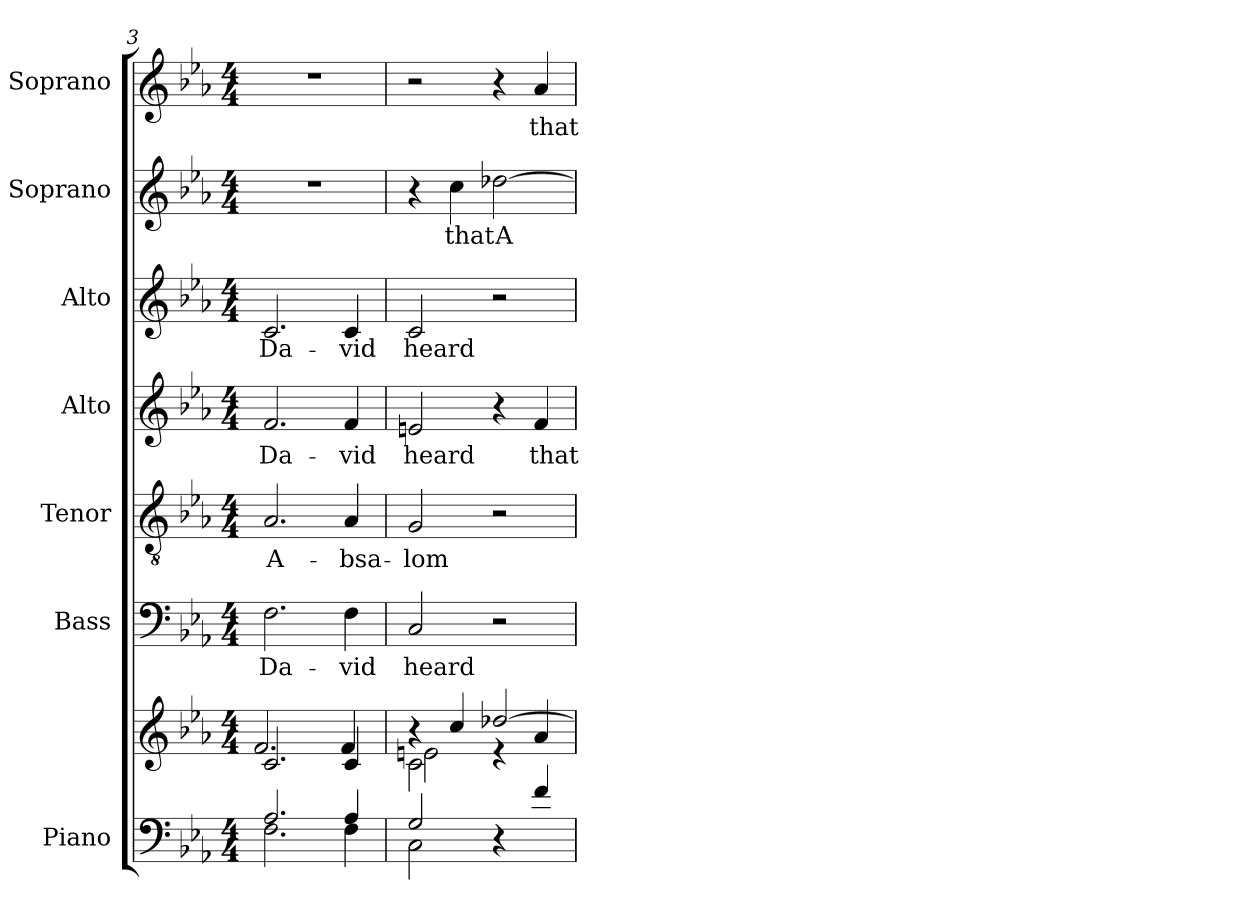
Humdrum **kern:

**kern	**kern	**kern	**text	**kern	**text	**kern	**text	**kern	**text	**kern	**text	**kern	**text
*part7	*part7	*part6	*part6	*part5	*part5	*part4	*part4	*part3	*part3	*part2	*part2	*part1	*part1
*staff8	*staff7	*staff6	*staff6	*staff5	*staff5	*staff4	*staff4	*staff3	*staff3	*staff2	*staff2	*staff1	*staff1
*I"Piano	*	*I"Bass	*	*I"Tenor	*	*I"Alto	*	*I"Alto	*	*I"Soprano	*	*I"Soprano	*
*	*	*I'B.	*	*I'T.	*	*	*	*I'A.	*	*	*	*I'S.	*
*clefF4	*clefG2	*clefF4	*	*clefGv2	*	*clefG2	*	*clefG2	*	*clefG2	*	*clefG2	*
*	*	*	*	*ITrd7c12	*	*	*	*	*	*	*	*	*
*k[b-e-a-]	*k[b-e-a-]	*k[b-e-a-]	*	*k[b-e-a-]	*	*k[b-e-a-]	*	*k[b-e-a-]	*	*k[b-e-a-]	*	*k[b-e-a-]	*
*E-:	*E-:	*E-:	*	*E-:	*	*E-:	*	*E-:	*	*E-:	*	*E-:	*
*M4/4	*M4/4	*M4/4	*	*M4/4	*	*M4/4	*	*M4/4	*	*M4/4	*	*M4/4	*
=3	=3	=3	=3	=3	=3	=3	=3	=3	=3	=3	=3	=3	=3
*^	*^	*	*	*	*	*	*	*	*	*	*	*	*
*	*	*	*^	*	*	*	*	*	*	*	*	*	*	*	*
!	!	!	!	!	!	!LO:LY:b:color=#000000	!	!	!	!	!	!	!	!	!	!
!	!	!	!	!	!	!	!	!LO:LY:b:color=#000000	!	!	!	!	!	!	!	!
!	!	!	!	!	!	!	!	!	!	!LO:LY:b:color=#000000	!	!	!	!	!	!
!	!	!	!	!	!	!	!	!	!	!	!	!LO:LY:b:color=#000000	!	!	!	!
2.A-i/	2.Fi\	1ryy	2.ci/	2.fi/	2.Fi\	Da-	2.AA-i/	A-	2.fi/	Da-	2.ci/	Da-	1r	.	1r	.
!	!	!	!	!	!	!LO:LY:b:color=#000000	!	!	!	!	!	!	!	!	!	!
!	!	!	!	!	!	!	!	!LO:LY:b:color=#000000	!	!	!	!	!	!	!	!
!	!	!	!	!	!	!	!	!	!	!LO:LY:b:color=#000000	!	!	!	!	!	!
!	!	!	!	!	!	!	!	!	!	!	!	!LO:LY:b:color=#000000	!	!	!	!
4A-i/	4Fi\	.	4ci/	4fi/	4Fi\	-vid	4AA-i/	-bsa-	4fi/	-vid	4ci/	-vid	.	.	.	.
=4	=4	=4	=4	=4	=4	=4	=4	=4	=4	=4	=4	=4	=4	=4	=4	=4
*	*^	*	*	*^	*	*	*	*	*	*	*	*	*	*	*	*
!	!	!	!	!	!	!	!	!LO:LY:b:color=#000000	!	!	!	!	!	!	!	!	!	!
!	!	!	!	!	!	!	!	!	!	!LO:LY:b:color=#000000	!	!	!	!	!	!	!	!
!	!	!	!	!	!	!	!	!	!	!	!	!LO:LY:b:color=#000000	!	!	!	!	!	!
!	!	!	!	!	!	!	!	!	!	!	!	!	!	!LO:LY:b:color=#000000	!	!	!	!
2ryy	2Gi/	2Ci\	4r	2ryy	2ci\	2eni\	2Ci/	heard	2GGi/	-lom	2eni/	heard	2ci/	heard	4r	.	2r	.
!	!	!	!	!	!	!	!	!	!	!	!	!	!	!	!	!LO:LY:b:color=#000000	!	!
.	.	.	4cci/	.	.	.	.	.	.	.	.	.	.	.	4cci\	that	.	.
!	!	!	!	!	!	!	!	!	!	!	!	!	!	!	!	!LO:LY:b:color=#000000	!	!
4r	2ryy	2ryy	[2dd-Xi/	4r	2ryy	2ryy	2r	.	2r	.	4r	.	2r	.	[2dd-Xi\	A-	4r	.
!	!	!	!	!	!	!	!	!	!	!	!	!LO:LY:b:color=#000000	!	!	!	!	!	!
!	!	!	!	!	!	!	!	!	!	!	!	!	!	!	!	!	!	!LO:LY:b:color=#000000
4fi/	.	.	.	4a-i/	.	.	.	.	.	.	4fi/	that	.	.	.	.	4a-i/	that
*v	*v	*v	*	*	*	*	*	*	*	*	*	*	*	*	*	*	*	*
*	*v	*v	*v	*v	*	*	*	*	*	*	*	*	*	*	*	*
=	=	=	=	=	=	=	=	=	=	=	=	=	=
*-	*-	*-	*-	*-	*-	*-	*-	*-	*-	*-	*-	*-	*-
